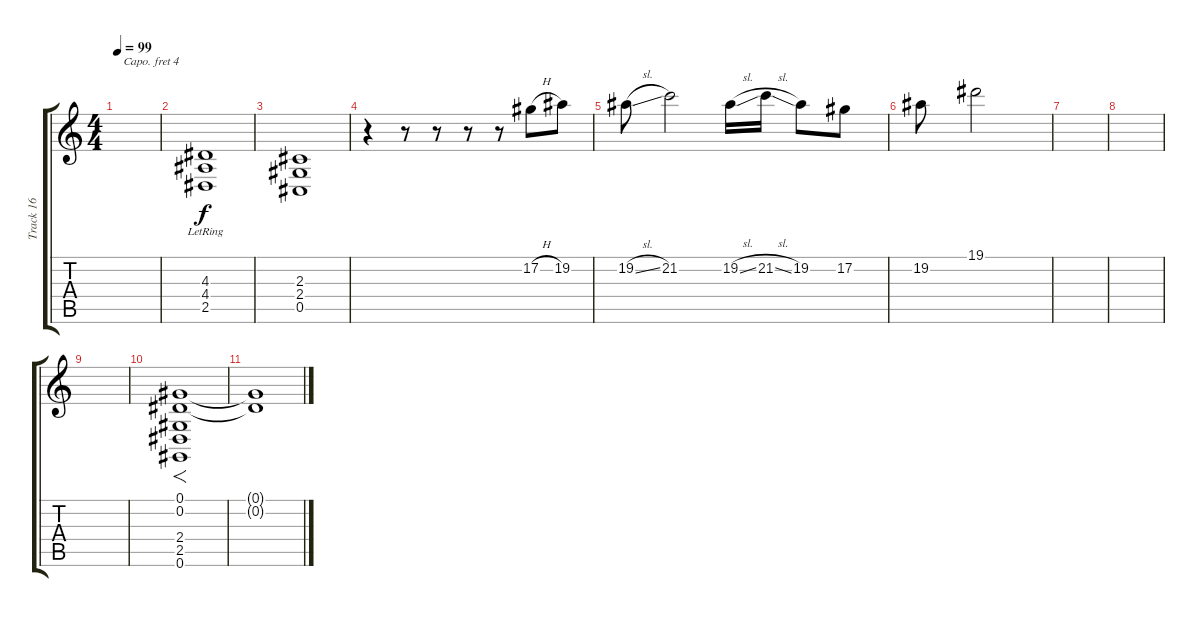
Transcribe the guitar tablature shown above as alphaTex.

\track ("Track 16" "Track 16") {instrument pad5bowed}
\staff {score tabs}
\capo 4
\tuning (E4 B3 G3 D3 A2 E2) {hide}
\ts (4 4)
\tempo 99
\clef g2
\ks c
|
(4.3{lr} 4.4{lr} 2.5{lr}).1 |
(2.3 2.4 0.5).1 |
r.4 r.8 r.8 r.8 r.8 17.2{h}.8 19.2.8 |
19.2{sl}.8 21.2.2 19.2{sl}.16 21.2{sl}.16 19.2.8 17.2.8 |
19.2.8 19.1.2 |
|
|
|
(0.1 0.2 2.4 2.5 0.6).1{f} |
(0.1{t} 0.2{t}).1{dy f}
